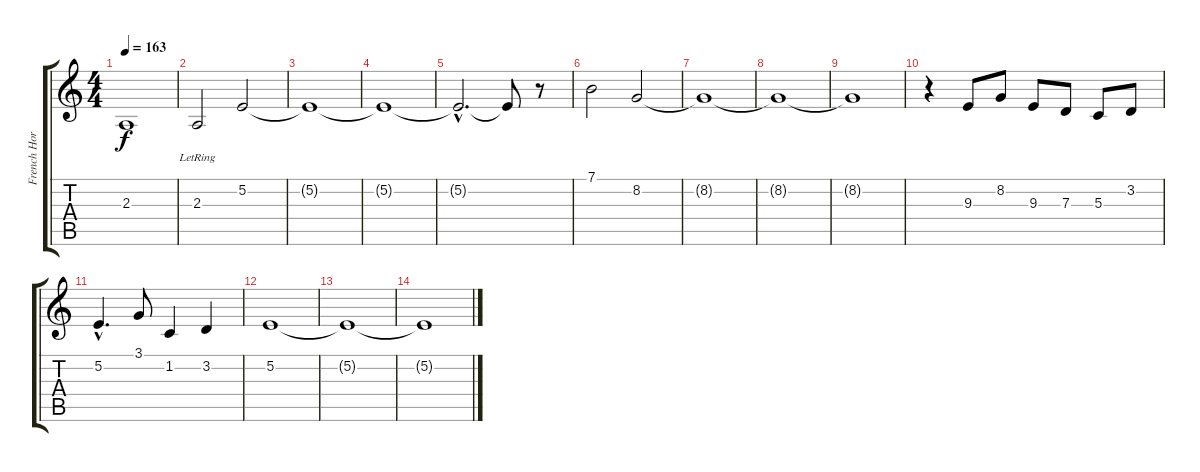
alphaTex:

\track ("French Horn" "French Hor") {instrument frenchhorn}
\staff {score tabs}
\tuning (E4 B3 G3 D3 A2 E2) {hide}
\ts (4 4)
\tempo 163
\clef g2
\ks c
2.3{t}.1{dy f} |
2.3{lr}.2 5.2.2 |
5.2{t}.1 |
5.2{t}.1 |
5.2{hac t}.2{d} 5.2{t}.8 r.8 |
7.1.2 8.2.2 |
8.2{t}.1 |
8.2{t}.1 |
8.2{t}.1 |
r.4 9.3.8 8.2.8 9.3.8 7.3.8 5.3.8 3.2.8 |
5.2{hac}.4{d} 3.1.8 1.2.4 3.2.4 |
5.2.1 |
5.2{t}.1 |
5.2{t}.1
